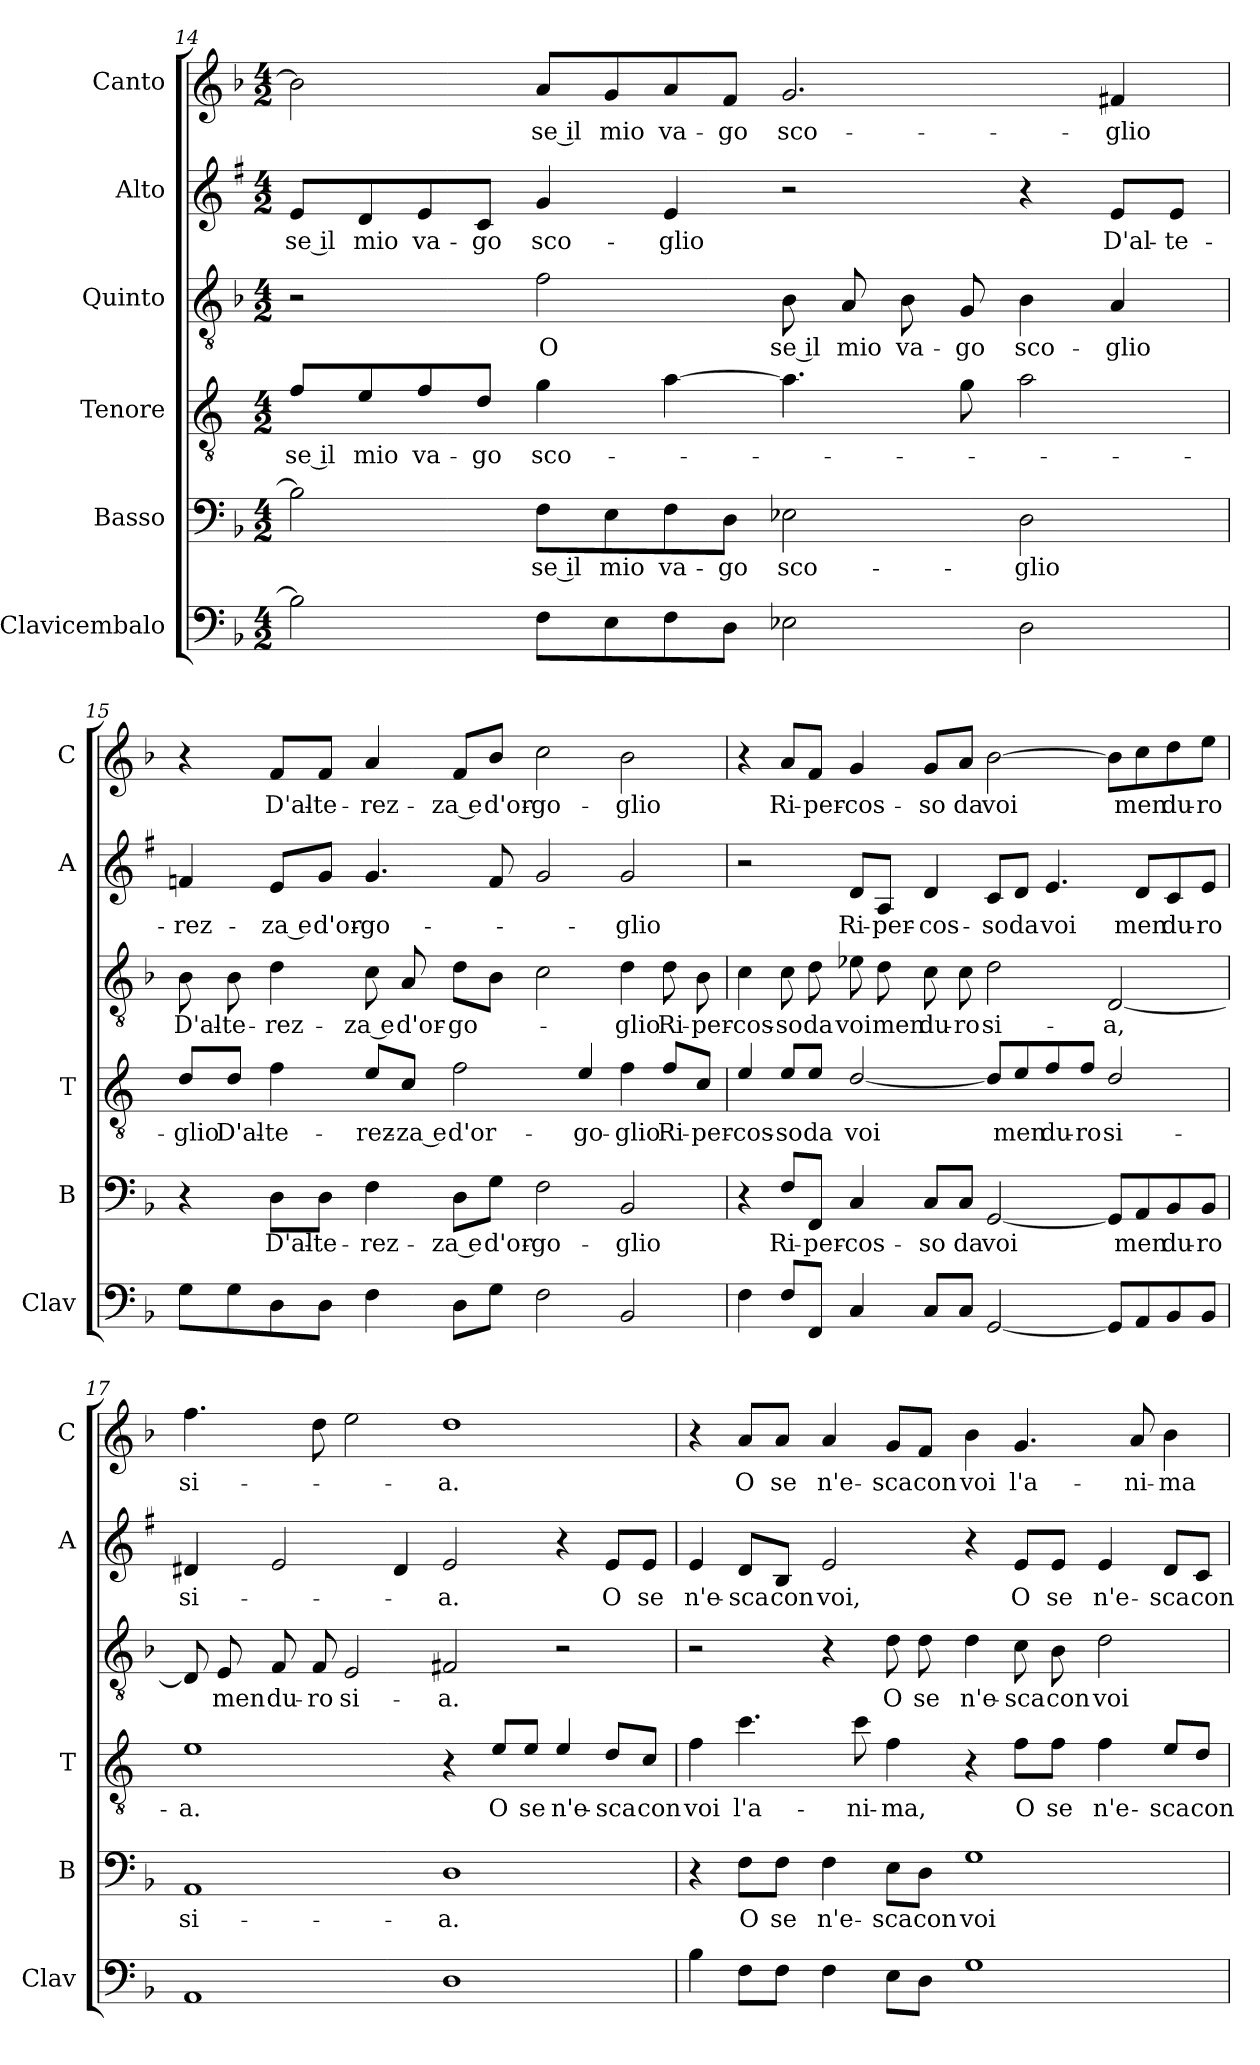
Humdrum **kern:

**kern	**kern	**text	**kern	**text	**kern	**text	**kern	**text	**kern	**text
*part6	*part5	*part5	*part4	*part4	*part3	*part3	*part2	*part2	*part1	*part1
*staff6	*staff5	*staff5	*staff4	*staff4	*staff3	*staff3	*staff2	*staff2	*staff1	*staff1
*I"Clavicembalo	*I"Basso	*	*I"Tenore	*	*I"Quinto	*	*I"Alto	*	*I"Canto	*
*I'Clav	*I'B	*	*I'T	*	*	*	*I'A	*	*I'C	*
*clefF4	*clefF4	*	*clefGv2	*	*clefGv2	*	*clefG2	*	*clefG2	*
*	*	*	*ITrd4c7	*	*	*	*ITrd1c2	*	*	*
*k[b-]	*k[b-]	*	*k[b-]	*	*k[b-]	*	*k[b-]	*	*k[b-]	*
*F:	*F:	*	*F:	*	*F:	*	*F:	*	*F:	*
*M4/2	*M4/2	*	*M4/2	*	*M4/2	*	*M4/2	*	*M4/2	*
=14	=14	=14	=14	=14	=14	=14	=14	=14	=14	=14
!	!	!	!	!LO:LY:b	!	!	!	!LO:LY:b	!	!
2B-\]	2B-\]	.	8B-/L	se il	2r	.	8d/L	se il	2b-\]	.
!	!	!	!	!LO:LY:b	!	!	!	!LO:LY:b	!	!
.	.	.	8A/	mio	.	.	8c/	mio	.	.
!	!	!	!	!LO:LY:b	!	!	!	!LO:LY:b	!	!
.	.	.	8B-/	va-	.	.	8d/	va-	.	.
!	!	!	!	!LO:LY:b	!	!	!	!LO:LY:b	!	!
.	.	.	8G/J	-go	.	.	8B-/J	-go	.	.
!	!	!LO:LY:b	!	!LO:LY:b	!	!LO:LY:b	!	!LO:LY:b	!	!LO:LY:b
8F\L	8F\L	se il	4c\	sco-	2f\	O	4f/	sco-	8a/L	se il
!	!	!LO:LY:b	!	!	!	!	!	!	!	!LO:LY:b
8E\	8E\	mio	.	.	.	.	.	.	8g/	mio
!	!	!LO:LY:b	!	!	!	!	!	!LO:LY:b	!	!LO:LY:b
8F\	8F\	va-	[4d\	.	.	.	4d/	-glio	8a/	va-
!	!	!LO:LY:b	!	!	!	!	!	!	!	!LO:LY:b
8D\J	8D\J	-go	.	.	.	.	.	.	8f/J	-go
!	!	!LO:LY:b	!	!	!	!LO:LY:b	!	!	!	!LO:LY:b
2E-X\	2E-X\	sco-	4.d\]	.	8B-\	se il	2r	.	2.g/	sco-
!	!	!	!	!	!	!LO:LY:b	!	!	!	!
.	.	.	.	.	8A/	mio	.	.	.	.
!	!	!	!	!	!	!LO:LY:b	!	!	!	!
.	.	.	.	.	8B-\	va-	.	.	.	.
!	!	!	!	!	!	!LO:LY:b	!	!	!	!
.	.	.	8c\	.	8G/	-go	.	.	.	.
!	!	!LO:LY:b	!	!	!	!LO:LY:b	!	!	!	!
2D\	2D\	-glio	2d\	.	4B-\	sco-	4r	.	.	.
!	!	!	!	!	!	!LO:LY:b	!	!LO:LY:b	!	!LO:LY:b
.	.	.	.	.	4A/	-glio	8d/L	D'al-	4f#X/	-glio
!	!	!	!	!	!	!	!	!LO:LY:b	!	!
.	.	.	.	.	.	.	8d/J	-te-	.	.
!!LO:LB:g=z
=15	=15	=15	=15	=15	=15	=15	=15	=15	=15	=15
!	!	!	!	!LO:LY:b	!	!LO:LY:b	!	!LO:LY:b	!	!
8G\L	4r	.	8G/L	-glio	8B-\	D'al-	4e-X/	-rez-	4r	.
!	!	!	!	!LO:LY:b	!	!LO:LY:b	!	!	!	!
8G\	.	.	8G/J	D'al-	8B-\	-te-	.	.	.	.
!	!	!LO:LY:b	!	!LO:LY:b	!	!LO:LY:b	!	!LO:LY:b	!	!LO:LY:b
8D\	8D\L	D'al-	4B-\	-te-	4d\	-rez-	8d/L	-za e	8f/L	D'al-
!	!	!LO:LY:b	!	!	!	!	!	!LO:LY:b	!	!LO:LY:b
8D\J	8D\J	-te-	.	.	.	.	8f/J	d'or-	8f/J	-te-
!	!	!LO:LY:b	!	!LO:LY:b	!	!LO:LY:b	!	!LO:LY:b	!	!LO:LY:b
4F\	4F\	-rez-	8A/L	-rez-	8c\	-za e	4.f/	-go-	4a/	-rez-
!	!	!	!	!LO:LY:b	!	!LO:LY:b	!	!	!	!
.	.	.	8F/J	-za e	8A/	d'or-	.	.	.	.
!	!	!LO:LY:b	!	!LO:LY:b	!	!LO:LY:b	!	!	!	!LO:LY:b
8D\L	8D\L	-za e	2B-\	d'or-	8d\L	-go-	.	.	8f/L	-za e
!	!	!LO:LY:b	!	!	!	!	!	!	!	!LO:LY:b
8G\J	8G\J	d'or-	.	.	8B-\J	.	8e-/	.	8b-/J	d'or-
!	!	!LO:LY:b	!	!	!	!	!	!	!	!LO:LY:b
2F\	2F\	-go-	.	.	2c\	.	2f/	.	2cc\	-go-
!	!	!	!	!LO:LY:b	!	!	!	!	!	!
.	.	.	4A/	-go-	.	.	.	.	.	.
!	!	!LO:LY:b	!	!LO:LY:b	!	!LO:LY:b	!	!LO:LY:b	!	!LO:LY:b
2BB-/	2BB-/	-glio	4B-\	-glio	4d\	-glio	2f/	-glio	2b-\	-glio
!	!	!	!	!LO:LY:b	!	!LO:LY:b	!	!	!	!
.	.	.	8B-/L	Ri-	8d\	Ri-	.	.	.	.
!	!	!	!	!LO:LY:b	!	!LO:LY:b	!	!	!	!
.	.	.	8F/J	-per-	8B-\	-per-	.	.	.	.
=16	=16	=16	=16	=16	=16	=16	=16	=16	=16	=16
!	!	!	!	!LO:LY:b	!	!LO:LY:b	!	!	!	!
4F\	4r	.	4A/	-cos-	4c\	-cos-	2r	.	4r	.
!	!	!LO:LY:b	!	!LO:LY:b	!	!LO:LY:b	!	!	!	!LO:LY:b
8F/L	8F/L	Ri-	8A/L	-so	8c\	-so	.	.	8a/L	Ri-
!	!	!LO:LY:b	!	!LO:LY:b	!	!LO:LY:b	!	!	!	!LO:LY:b
8FF/J	8FF/J	-per-	8A/J	da	8d\	da	.	.	8f/J	-per-
!	!	!LO:LY:b	!	!LO:LY:b	!	!LO:LY:b	!	!LO:LY:b	!	!LO:LY:b
4C/	4C/	-cos-	[2G/	voi	8e-X\	voi	8c/L	Ri-	4g/	-cos-
!	!	!	!	!	!	!LO:LY:b	!	!LO:LY:b	!	!
.	.	.	.	.	8d\	men	8G/J	-per-	.	.
!	!	!LO:LY:b	!	!	!	!LO:LY:b	!	!LO:LY:b	!	!LO:LY:b
8C/L	8C/L	-so	.	.	8c\	du-	4c/	-cos-	8g/L	-so
!	!	!LO:LY:b	!	!	!	!LO:LY:b	!	!	!	!LO:LY:b
8C/J	8C/J	da	.	.	8c\	-ro	.	.	8a/J	da
!	!	!LO:LY:b	!	!	!	!LO:LY:b	!	!LO:LY:b	!	!LO:LY:b
[2GG/	[2GG/	voi	8G/L]	.	2d\	si-	8B-/L	-so	[2b-\	voi
!	!	!	!	!LO:LY:b	!	!	!	!LO:LY:b	!	!
.	.	.	8A/	men	.	.	8c/J	da	.	.
!	!	!	!	!LO:LY:b	!	!	!	!LO:LY:b	!	!
.	.	.	8B-/	du-	.	.	4.d/	voi	.	.
!	!	!	!	!LO:LY:b	!	!	!	!	!	!
.	.	.	8B-/J	-ro	.	.	.	.	.	.
!	!	!	!	!LO:LY:b	!	!LO:LY:b	!	!	!	!
8GG/L]	8GG/L]	.	2G/	si-	[2D/	-a,	.	.	8b-\L]	.
!	!	!LO:LY:b	!	!	!	!	!	!LO:LY:b	!	!LO:LY:b
8AA/	8AA/	men	.	.	.	.	8c/L	men	8cc\	men
!	!	!LO:LY:b	!	!	!	!	!	!LO:LY:b	!	!LO:LY:b
8BB-/	8BB-/	du-	.	.	.	.	8B-/	du-	8dd\	du-
!	!	!LO:LY:b	!	!	!	!	!	!LO:LY:b	!	!LO:LY:b
8BB-/J	8BB-/J	-ro	.	.	.	.	8d/J	-ro	8ee\J	-ro
!!LO:LB:g=z
=17	=17	=17	=17	=17	=17	=17	=17	=17	=17	=17
!	!	!LO:LY:b	!	!LO:LY:b	!	!	!	!LO:LY:b	!	!LO:LY:b
1AA	1AA	si-	1A	-a.	8D/]	.	4c#X/	si-	4.ff\	si-
!	!	!	!	!	!	!LO:LY:b	!	!	!	!
.	.	.	.	.	8E/	men	.	.	.	.
!	!	!	!	!	!	!LO:LY:b	!	!	!	!
.	.	.	.	.	8F/	du-	2d/	.	.	.
!	!	!	!	!	!	!LO:LY:b	!	!	!	!
.	.	.	.	.	8F/	-ro	.	.	8dd\	.
!	!	!	!	!	!	!LO:LY:b	!	!	!	!
.	.	.	.	.	2E/	si-	.	.	2ee\	.
.	.	.	.	.	.	.	4c#/	.	.	.
!	!	!LO:LY:b	!	!	!	!LO:LY:b	!	!LO:LY:b	!	!LO:LY:b
1D	1D	-a.	4r	.	2F#X/	-a.	2d/	-a.	1dd	-a.
!	!	!	!	!LO:LY:b	!	!	!	!	!	!
.	.	.	8A/L	O	.	.	.	.	.	.
!	!	!	!	!LO:LY:b	!	!	!	!	!	!
.	.	.	8A/J	se	.	.	.	.	.	.
!	!	!	!	!LO:LY:b	!	!	!	!	!	!
.	.	.	4A/	n'e-	2r	.	4r	.	.	.
!	!	!	!	!LO:LY:b	!	!	!	!LO:LY:b	!	!
.	.	.	8G/L	-sca	.	.	8d/L	O	.	.
!	!	!	!	!LO:LY:b	!	!	!	!LO:LY:b	!	!
.	.	.	8F/J	con	.	.	8d/J	se	.	.
=18	=18	=18	=18	=18	=18	=18	=18	=18	=18	=18
!	!	!	!	!LO:LY:b	!	!	!	!LO:LY:b	!	!
4B-\	4r	.	4B-\	voi	2r	.	4d/	n'e-	4r	.
!	!	!LO:LY:b	!	!LO:LY:b	!	!	!	!LO:LY:b	!	!LO:LY:b
8F\L	8F\L	O	4.f\	l'a-	.	.	8c/L	-sca	8a/L	O
!	!	!LO:LY:b	!	!	!	!	!	!LO:LY:b	!	!LO:LY:b
8F\J	8F\J	se	.	.	.	.	8A/J	con	8a/J	se
!	!	!LO:LY:b	!	!	!	!	!	!LO:LY:b	!	!LO:LY:b
4F\	4F\	n'e-	.	.	4r	.	2d/	voi,	4a/	n'e-
!	!	!	!	!LO:LY:b	!	!	!	!	!	!
.	.	.	8f\	-ni-	.	.	.	.	.	.
!	!	!LO:LY:b	!	!LO:LY:b	!	!LO:LY:b	!	!	!	!LO:LY:b
8E\L	8E\L	-sca	4B-\	-ma,	8d\	O	.	.	8g/L	-sca
!	!	!LO:LY:b	!	!	!	!LO:LY:b	!	!	!	!LO:LY:b
8D\J	8D\J	con	.	.	8d\	se	.	.	8f/J	con
!	!	!LO:LY:b	!	!	!	!LO:LY:b	!	!	!	!LO:LY:b
1G	1G	voi	4r	.	4d\	n'e-	4r	.	4b-\	voi
!	!	!	!	!LO:LY:b	!	!LO:LY:b	!	!LO:LY:b	!	!LO:LY:b
.	.	.	8B-\L	O	8c\	-sca	8d/L	O	4.g/	l'a-
!	!	!	!	!LO:LY:b	!	!LO:LY:b	!	!LO:LY:b	!	!
.	.	.	8B-\J	se	8B-\	con	8d/J	se	.	.
!	!	!	!	!LO:LY:b	!	!LO:LY:b	!	!LO:LY:b	!	!
.	.	.	4B-\	n'e-	2d\	voi	4d/	n'e-	.	.
!	!	!	!	!	!	!	!	!	!	!LO:LY:b
.	.	.	.	.	.	.	.	.	8a/	-ni-
!	!	!	!	!LO:LY:b	!	!	!	!LO:LY:b	!	!LO:LY:b
.	.	.	8A/L	-sca	.	.	8c/L	-sca	4b-\	-ma
!	!	!	!	!LO:LY:b	!	!	!	!LO:LY:b	!	!
.	.	.	8G/J	con	.	.	8B-/J	con	.	.
=	=	=	=	=	=	=	=	=	=	=
*-	*-	*-	*-	*-	*-	*-	*-	*-	*-	*-
